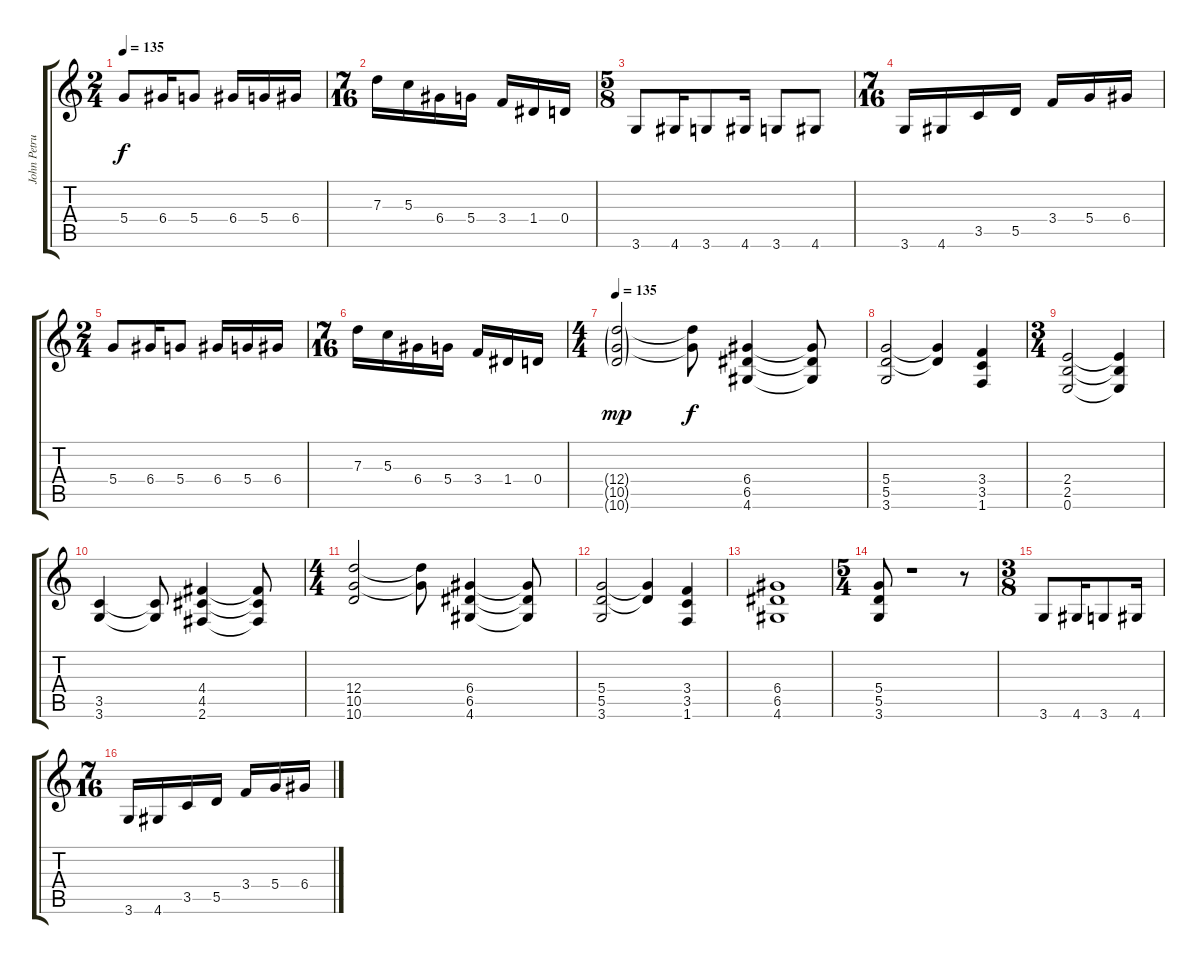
\track ("John Petrucci Lead Guitar" "John Petru") {instrument distortionguitar}
\staff {score tabs}
\tuning (E4 B3 G3 D3 A2 E2) {hide}
\ts (2 4)
\tempo 135
\clef g2
\ks c
5.4.8{dy f} 6.4.16 5.4.8 6.4.16 5.4.16 6.4.16 |
\ts (7 16)
7.3.16 5.3.16 6.4.16 5.4.16 3.4.16 1.4.16 0.4.16 |
\ts (5 8)
3.6.8 4.6.16 3.6.8 4.6.16 3.6.8 4.6.8 |
\ts (7 16)
3.6.16 4.6.16 3.5.16 5.5.16 3.4.16 5.4.16 6.4.16 |
\ts (2 4)
5.4.8 6.4.16 5.4.8 6.4.16 5.4.16 6.4.16 |
\ts (7 16)
7.3.16 5.3.16 6.4.16 5.4.16 3.4.16 1.4.16 0.4.16 |
\ts (4 4)
\tempo 135
(12.4{g} 10.5{g} 10.6{g}).2{dy mp} (12.4{t} 10.5{t}).8{dy f} (6.4 6.5 4.6).4 (6.4{t} 6.5{t} 4.6{t}).8 |
(5.4 5.5 3.6).2 (5.4{t} 5.5{t}).4 (3.4 3.5 1.6).4 |
\ts (3 4)
(2.4 2.5 0.6).2 (2.4{t} 2.5{t} 0.6{t}).4 |
(3.5 3.6).4 (3.5{t} 3.6{t}).8 (4.4 4.5 2.6).4 (4.4{t} 4.5{t} 2.6{t}).8 |
\ts (4 4)
(12.4 10.5 10.6).2 (12.4{t} 10.5{t}).8 (6.4 6.5 4.6).4 (6.4{t} 6.5{t} 4.6{t}).8 |
(5.4 5.5 3.6).2 (5.4{t} 5.5{t}).4 (3.4 3.5 1.6).4 |
(6.4 6.5 4.6).1 |
\ts (5 4)
(5.4 5.5 3.6).8 r.1 r.8 |
\ts (3 8)
3.6.8 4.6.16 3.6.8 4.6.16 |
\ts (7 16)
3.6.16 4.6.16 3.5.16 5.5.16 3.4.16 5.4.16 6.4.16
